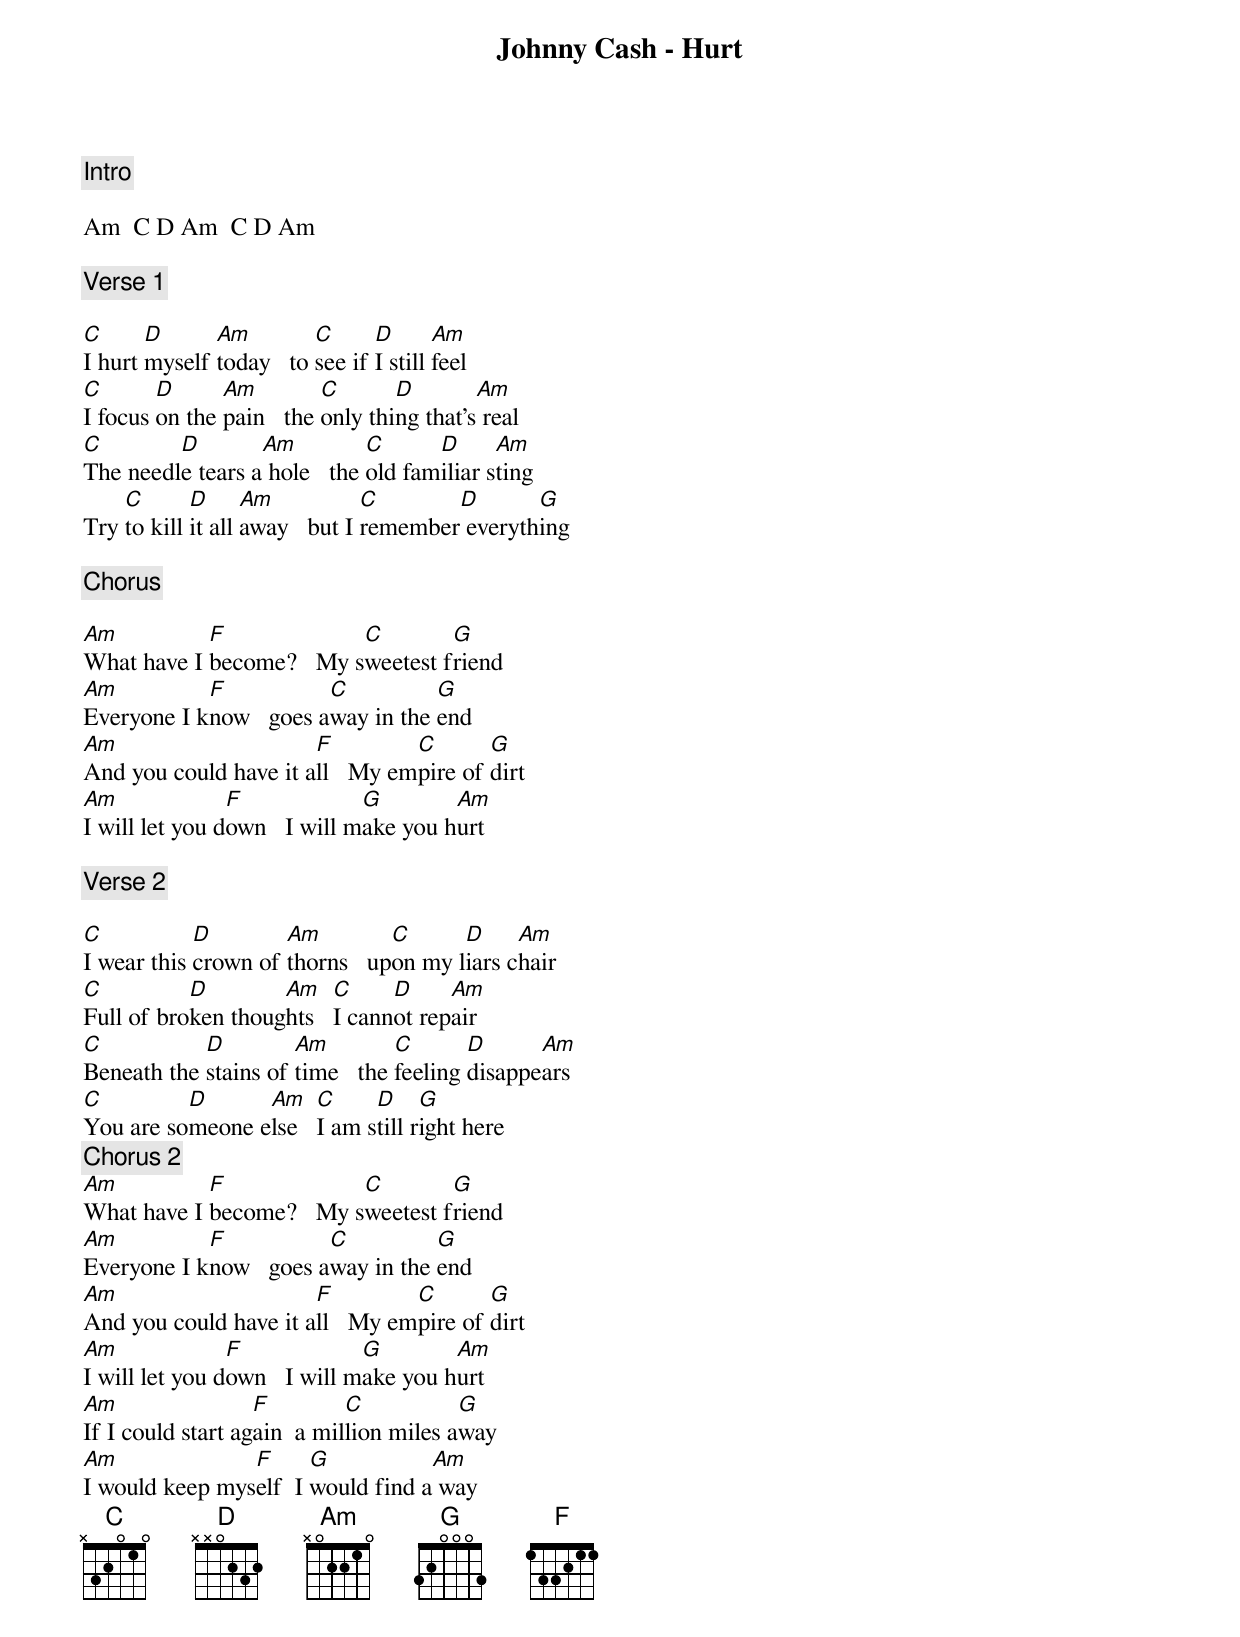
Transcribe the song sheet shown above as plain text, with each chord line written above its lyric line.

Johnny Cash - Hurt

[Intro]

Am  C D Am  C D Am

[Verse 1]

C      D      Am         C      D       Am
I hurt myself today   to see if I still feel
C       D      Am         C       D        Am
I focus on the pain   the only thing that's real
C        D        Am          C      D      Am
The needle tears a hole   the old familiar sting
    C       D      Am           C       D       G
Try to kill it all away   but I remember everything

[Chorus]

Am          F             C        G
What have I become?   My sweetest friend
Am          F           C          G
Everyone I know   goes away in the end
Am                     F         C       G
And you could have it all   My empire of dirt
Am              F             G        Am
I will let you down   I will make you hurt

[Verse 2]

C           D        Am         C      D     Am
I wear this crown of thorns   upon my liars chair
C          D        Am    C     D     Am
Full of broken thoughts   I cannot repair
C           D         Am         C       D      Am
Beneath the stains of time   the feeling disappears
C         D      Am    C     D     G
You are someone else   I am still right here
[Chorus 2]
Am          F             C        G
What have I become?   My sweetest friend
Am          F           C          G
Everyone I know   goes away in the end
Am                     F         C       G
And you could have it all   My empire of dirt
Am              F             G        Am
I will let you down   I will make you hurt
Am                 F         C           G
If I could start again  a million miles away
Am              F      G           Am
I would keep myself  I would find a way
